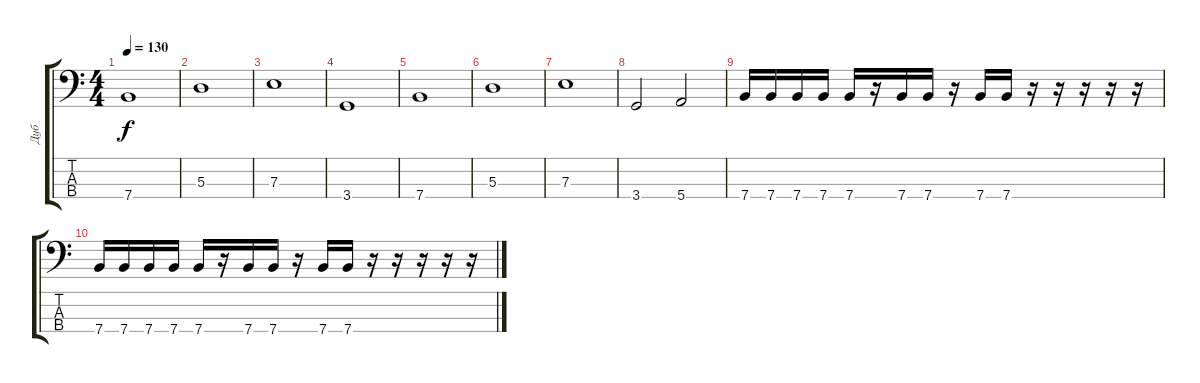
\track ("Дуб" "Дуб") {instrument electricbassfinger}
\staff {score tabs}
\tuning (G2 D2 A1 E1) {hide}
\ts (4 4)
\tempo 130
\clef f4
\ks c
7.4.1{dy f volume 12} |
5.3.1 |
7.3.1 |
3.4.1 |
7.4.1 |
5.3.1 |
7.3.1 |
3.4.2 5.4.2 |
7.4.16 7.4.16 7.4.16 7.4.16 7.4.16 r.16 7.4.16 7.4.16 r.16 7.4.16 7.4.16 r.16 r.16 r.16 r.16 r.16 |
7.4.16 7.4.16 7.4.16 7.4.16 7.4.16 r.16 7.4.16 7.4.16 r.16 7.4.16 7.4.16 r.16 r.16 r.16 r.16 r.16
